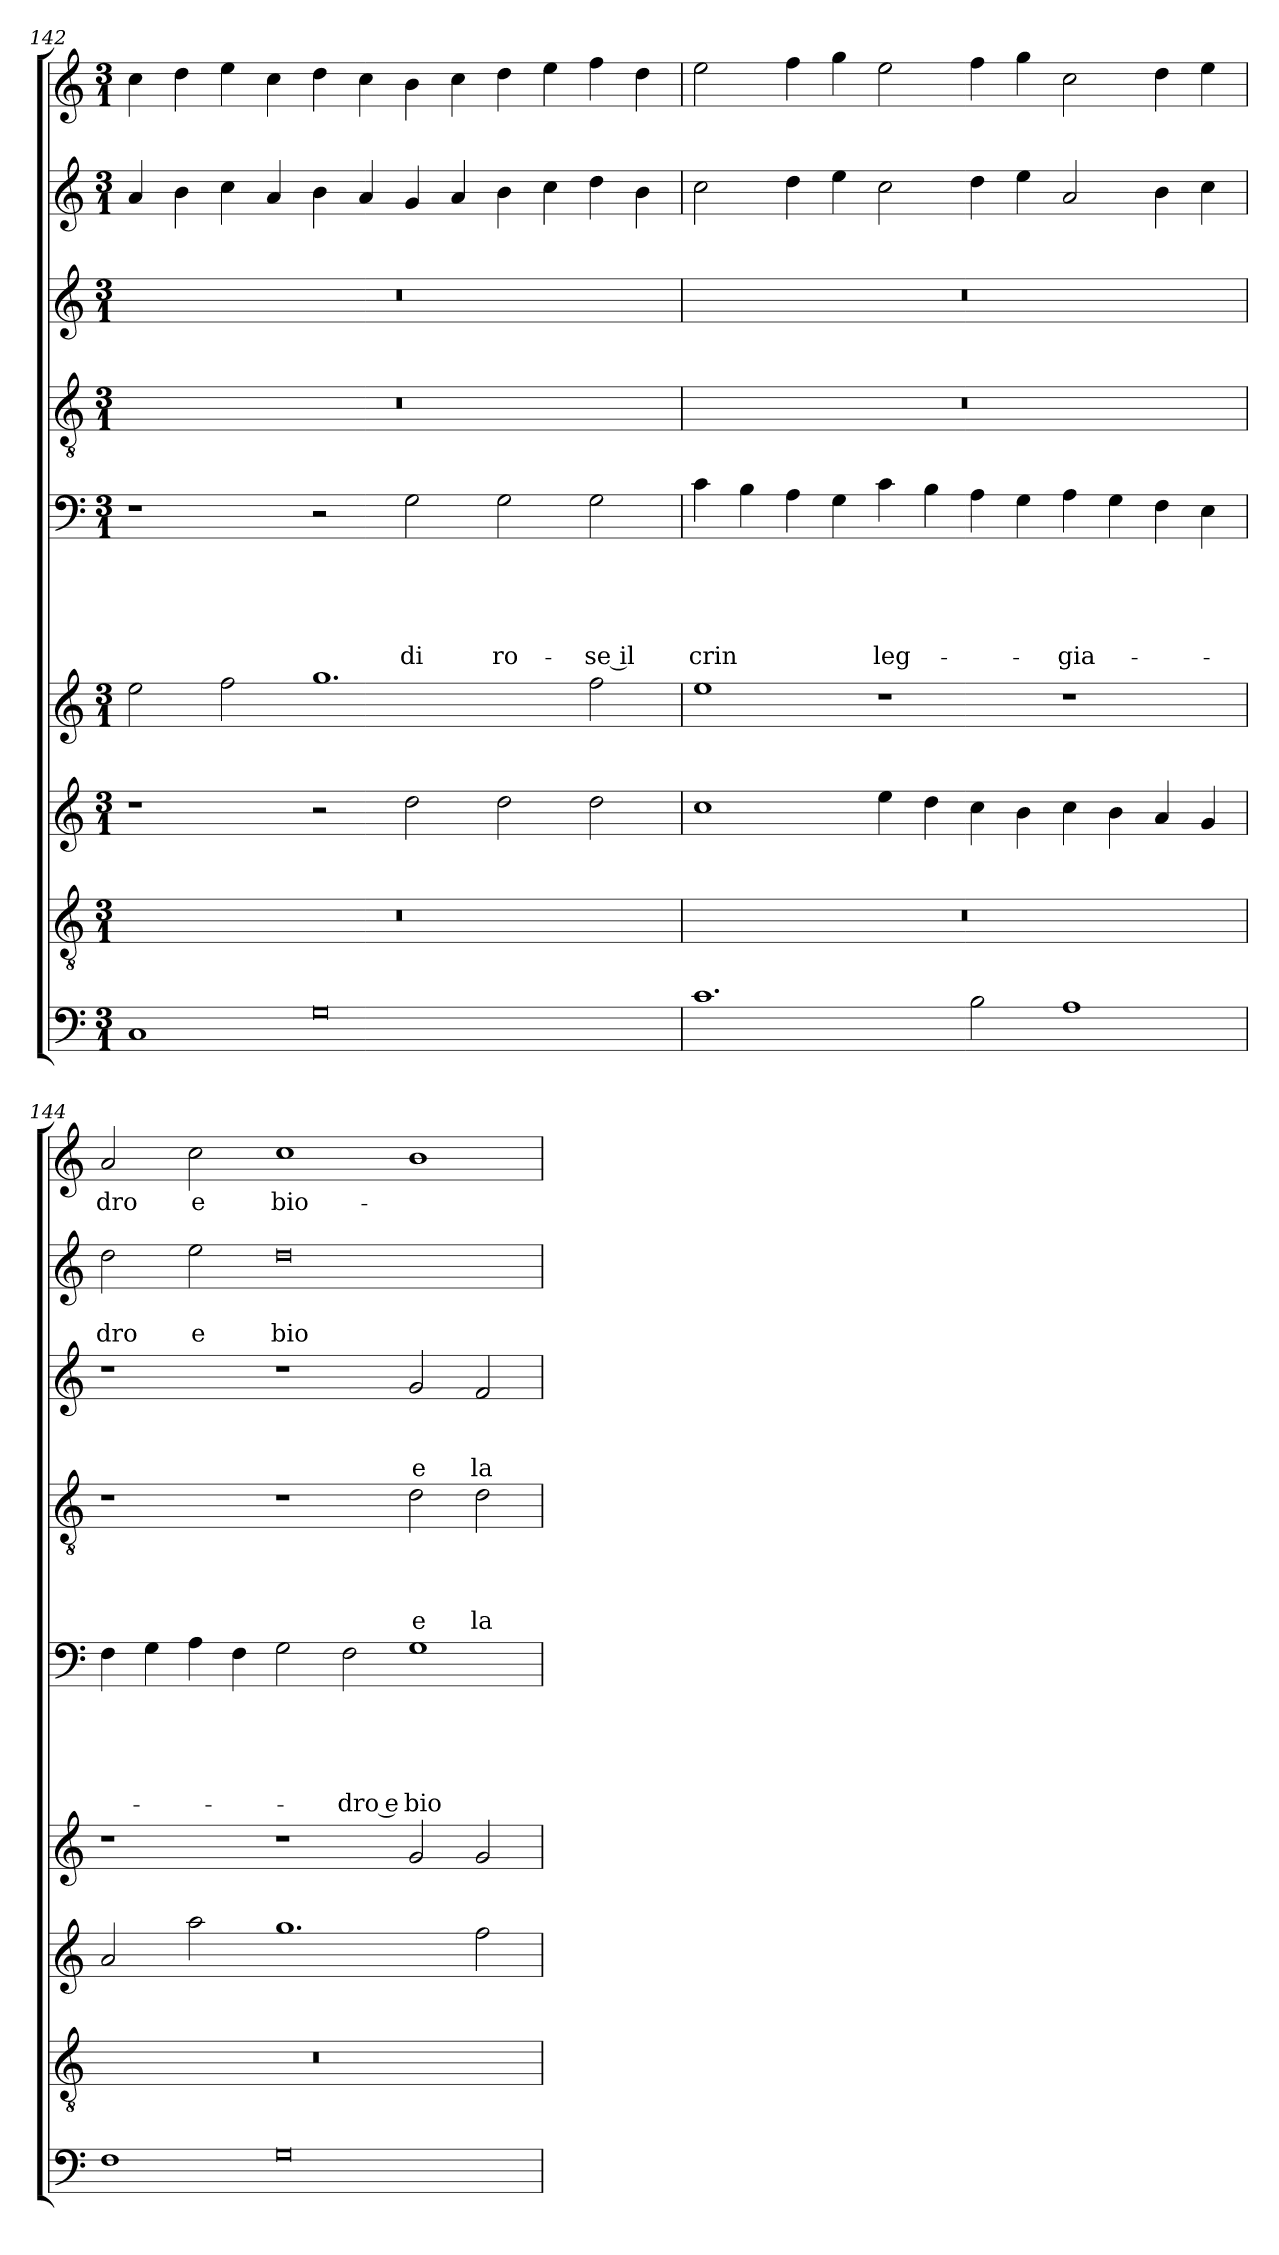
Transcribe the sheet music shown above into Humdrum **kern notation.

**kern	**kern	**kern	**kern	**kern	**text	**text	**text	**text	**text	**kern	**text	**text	**text	**text	**kern	**text	**text	**text	**kern	**text	**text	**kern	**text
*part9	*part8	*part7	*part6	*part5	*part5	*part5	*part5	*part5	*part5	*part4	*part4	*part4	*part4	*part4	*part3	*part3	*part3	*part3	*part2	*part2	*part2	*part1	*part1
*staff9	*staff8	*staff7	*staff6	*staff5	*staff5	*staff5	*staff5	*staff5	*staff5	*staff4	*staff4	*staff4	*staff4	*staff4	*staff3	*staff3	*staff3	*staff3	*staff2	*staff2	*staff2	*staff1	*staff1
!!LO:PB:g=z
*clefF4	*clefGv2	*clefG2	*clefG2	*clefF4	*	*	*	*	*	*clefGv2	*	*	*	*	*clefG2	*	*	*	*clefG2	*	*	*clefG2	*
*k[]	*k[]	*k[]	*k[]	*k[]	*	*	*	*	*	*k[]	*	*	*	*	*k[]	*	*	*	*k[]	*	*	*k[]	*
*C:	*C:	*C:	*C:	*C:	*	*	*	*	*	*C:	*	*	*	*	*C:	*	*	*	*C:	*	*	*C:	*
*M3/1	*M3/1	*M3/1	*M3/1	*M3/1	*	*	*	*	*	*M3/1	*	*	*	*	*M3/1	*	*	*	*M3/1	*	*	*M3/1	*
=142	=142	=142	=142	=142	=142	=142	=142	=142	=142	=142	=142	=142	=142	=142	=142	=142	=142	=142	=142	=142	=142	=142	=142
1C	0.r	1r	2ee\	1r	.	.	.	.	.	0.r	.	.	.	.	0.r	.	.	.	4a/	.	.	4cc\	.
.	.	.	.	.	.	.	.	.	.	.	.	.	.	.	.	.	.	.	4b\	.	.	4dd\	.
.	.	.	2ff\	.	.	.	.	.	.	.	.	.	.	.	.	.	.	.	4cc\	.	.	4ee\	.
.	.	.	.	.	.	.	.	.	.	.	.	.	.	.	.	.	.	.	4a/	.	.	4cc\	.
0G	.	2r	1.gg	2r	.	.	.	.	.	.	.	.	.	.	.	.	.	.	4b\	.	.	4dd\	.
.	.	.	.	.	.	.	.	.	.	.	.	.	.	.	.	.	.	.	4a/	.	.	4cc\	.
!	!	!	!	!	!	!	!	!	!LO:LY:b	!	!	!	!	!	!	!	!	!	!	!	!	!	!
.	.	2dd\	.	2G\	.	.	.	.	di	.	.	.	.	.	.	.	.	.	4g/	.	.	4b\	.
.	.	.	.	.	.	.	.	.	.	.	.	.	.	.	.	.	.	.	4a/	.	.	4cc\	.
!	!	!	!	!	!	!	!	!	!LO:LY:b	!	!	!	!	!	!	!	!	!	!	!	!	!	!
.	.	2dd\	.	2G\	.	.	.	.	ro-	.	.	.	.	.	.	.	.	.	4b\	.	.	4dd\	.
.	.	.	.	.	.	.	.	.	.	.	.	.	.	.	.	.	.	.	4cc\	.	.	4ee\	.
!	!	!	!	!	!	!	!	!	!LO:LY:b	!	!	!	!	!	!	!	!	!	!	!	!	!	!
.	.	2dd\	2ff\	2G\	.	.	.	.	-se il	.	.	.	.	.	.	.	.	.	4dd\	.	.	4ff\	.
.	.	.	.	.	.	.	.	.	.	.	.	.	.	.	.	.	.	.	4b\	.	.	4dd\	.
=143	=143	=143	=143	=143	=143	=143	=143	=143	=143	=143	=143	=143	=143	=143	=143	=143	=143	=143	=143	=143	=143	=143	=143
!	!	!	!	!	!	!	!	!	!LO:LY:b	!	!	!	!	!	!	!	!	!	!	!	!	!	!
1.c	0.r	1cc	1ee	4c\	.	.	.	.	crin	0.r	.	.	.	.	0.r	.	.	.	2cc\	.	.	2ee\	.
.	.	.	.	4B\	.	.	.	.	.	.	.	.	.	.	.	.	.	.	.	.	.	.	.
.	.	.	.	4A\	.	.	.	.	.	.	.	.	.	.	.	.	.	.	4dd\	.	.	4ff\	.
.	.	.	.	4G\	.	.	.	.	.	.	.	.	.	.	.	.	.	.	4ee\	.	.	4gg\	.
!	!	!	!	!	!	!	!	!	!LO:LY:b	!	!	!	!	!	!	!	!	!	!	!	!	!	!
.	.	4ee\	1r	4c\	.	.	.	.	leg-	.	.	.	.	.	.	.	.	.	2cc\	.	.	2ee\	.
.	.	4dd\	.	4B\	.	.	.	.	.	.	.	.	.	.	.	.	.	.	.	.	.	.	.
2B\	.	4cc\	.	4A\	.	.	.	.	.	.	.	.	.	.	.	.	.	.	4dd\	.	.	4ff\	.
.	.	4b\	.	4G\	.	.	.	.	.	.	.	.	.	.	.	.	.	.	4ee\	.	.	4gg\	.
!	!	!	!	!	!	!	!	!	!LO:LY:b	!	!	!	!	!	!	!	!	!	!	!	!	!	!
1A	.	4cc\	1r	4A\	.	.	.	.	-gia-	.	.	.	.	.	.	.	.	.	2a/	.	.	2cc\	.
.	.	4b\	.	4G\	.	.	.	.	.	.	.	.	.	.	.	.	.	.	.	.	.	.	.
.	.	4a/	.	4F\	.	.	.	.	.	.	.	.	.	.	.	.	.	.	4b\	.	.	4dd\	.
.	.	4g/	.	4E\	.	.	.	.	.	.	.	.	.	.	.	.	.	.	4cc\	.	.	4ee\	.
=144	=144	=144	=144	=144	=144	=144	=144	=144	=144	=144	=144	=144	=144	=144	=144	=144	=144	=144	=144	=144	=144	=144	=144
!	!	!	!	!	!	!	!	!	!	!	!	!	!	!	!	!	!	!	!	!	!LO:LY:b	!	!LO:LY:b
1F	0.r	2a/	1r	4F\	.	.	.	.	.	1r	.	.	.	.	1r	.	.	.	2dd\	.	-dro	2a/	-dro
.	.	.	.	4G\	.	.	.	.	.	.	.	.	.	.	.	.	.	.	.	.	.	.	.
!	!	!	!	!	!	!	!	!	!	!	!	!	!	!	!	!	!	!	!	!	!LO:LY:b	!	!LO:LY:b
.	.	2aa\	.	4A\	.	.	.	.	.	.	.	.	.	.	.	.	.	.	2ee\	.	e	2cc\	e
.	.	.	.	4F\	.	.	.	.	.	.	.	.	.	.	.	.	.	.	.	.	.	.	.
!	!	!	!	!	!	!	!	!	!	!	!	!	!	!	!	!	!	!	!	!	!LO:LY:b	!	!LO:LY:b
0G	.	1.gg	1r	2G\	.	.	.	.	.	1r	.	.	.	.	1r	.	.	.	0dd	.	bio-	1cc	bio-
!	!	!	!	!	!	!	!	!	!LO:LY:b	!	!	!	!	!	!	!	!	!	!	!	!	!	!
.	.	.	.	2F\	.	.	.	.	-dro e	.	.	.	.	.	.	.	.	.	.	.	.	.	.
!	!	!	!	!	!	!	!	!	!LO:LY:b	!	!	!	!	!LO:LY:b	!	!	!	!LO:LY:b	!	!	!	!	!
.	.	.	2g/	1G	.	.	.	.	bio-	2d\	.	.	.	e	2g/	.	.	e	.	.	.	1b	.
!	!	!	!	!	!	!	!	!	!	!	!	!	!	!LO:LY:b	!	!	!	!LO:LY:b	!	!	!	!	!
.	.	2ff\	2g/	.	.	.	.	.	.	2d\	.	.	.	la-	2f/	.	.	la-	.	.	.	.	.
=	=	=	=	=	=	=	=	=	=	=	=	=	=	=	=	=	=	=	=	=	=	=	=
*-	*-	*-	*-	*-	*-	*-	*-	*-	*-	*-	*-	*-	*-	*-	*-	*-	*-	*-	*-	*-	*-	*-	*-
